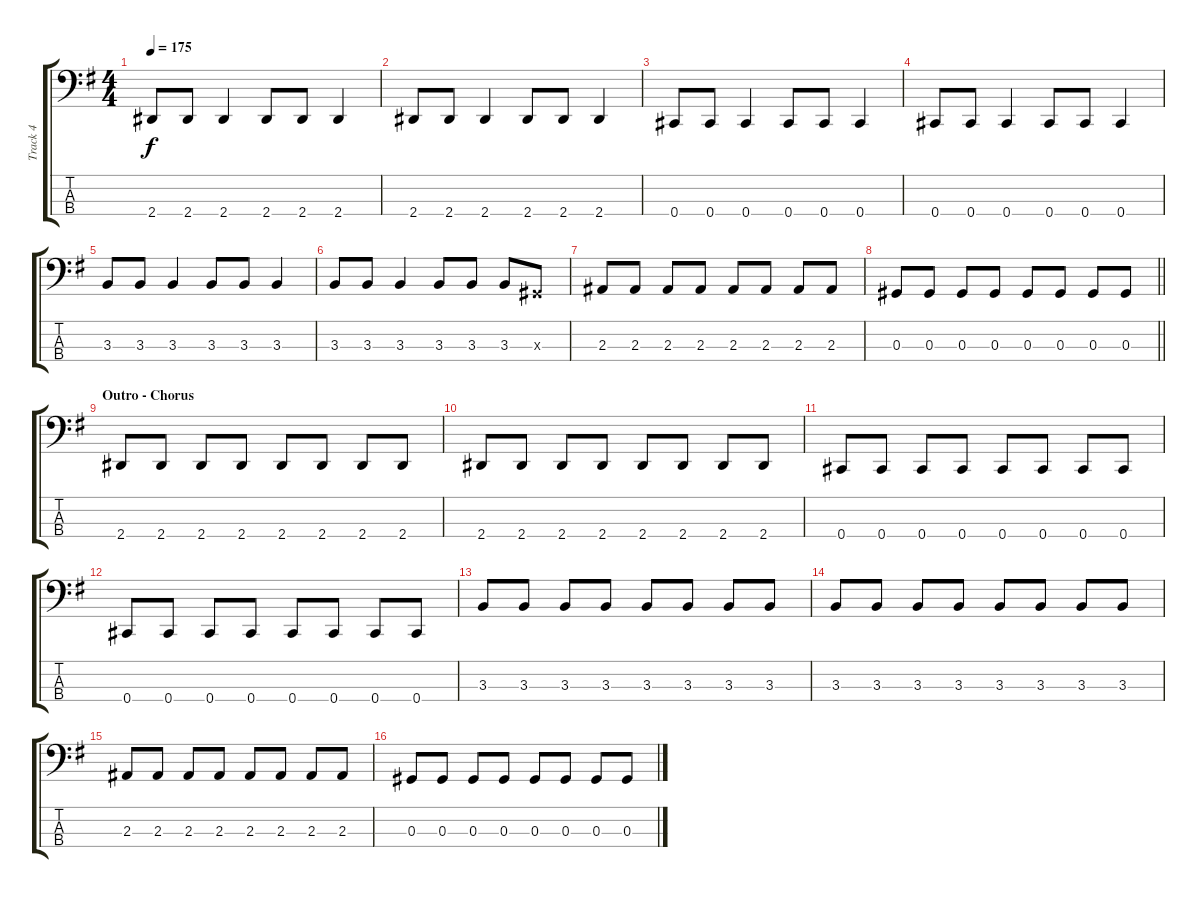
\track ("Track 4" "Track 4") {instrument electricbassfinger}
\staff {score tabs}
\tuning (Gb2 Db2 Ab1 Db1) {hide}
\ts (4 4)
\tempo 175
\clef f4
\ks g
2.4.8{dy f} 2.4.8 2.4.4 2.4.8 2.4.8 2.4.4 |
2.4.8 2.4.8 2.4.4 2.4.8 2.4.8 2.4.4 |
0.4.8 0.4.8 0.4.4 0.4.8 0.4.8 0.4.4 |
0.4.8 0.4.8 0.4.4 0.4.8 0.4.8 0.4.4 |
3.3.8 3.3.8 3.3.4 3.3.8 3.3.8 3.3.4 |
3.3.8 3.3.8 3.3.4 3.3.8 3.3.8 3.3.8 0.3{x}.8 |
2.3.8 2.3.8 2.3.8 2.3.8 2.3.8 2.3.8 2.3.8 2.3.8 |
\barLineRight lightlight
0.3.8 0.3.8 0.3.8 0.3.8 0.3.8 0.3.8 0.3.8 0.3.8 |
\section ("" "Outro - Chorus")
2.4.8 2.4.8 2.4.8 2.4.8 2.4.8 2.4.8 2.4.8 2.4.8 |
2.4.8 2.4.8 2.4.8 2.4.8 2.4.8 2.4.8 2.4.8 2.4.8 |
0.4.8 0.4.8 0.4.8 0.4.8 0.4.8 0.4.8 0.4.8 0.4.8 |
0.4.8 0.4.8 0.4.8 0.4.8 0.4.8 0.4.8 0.4.8 0.4.8 |
3.3.8 3.3.8 3.3.8 3.3.8 3.3.8 3.3.8 3.3.8 3.3.8 |
3.3.8 3.3.8 3.3.8 3.3.8 3.3.8 3.3.8 3.3.8 3.3.8 |
2.3.8 2.3.8 2.3.8 2.3.8 2.3.8 2.3.8 2.3.8 2.3.8 |
0.3.8 0.3.8 0.3.8 0.3.8 0.3.8 0.3.8 0.3.8 0.3.8
